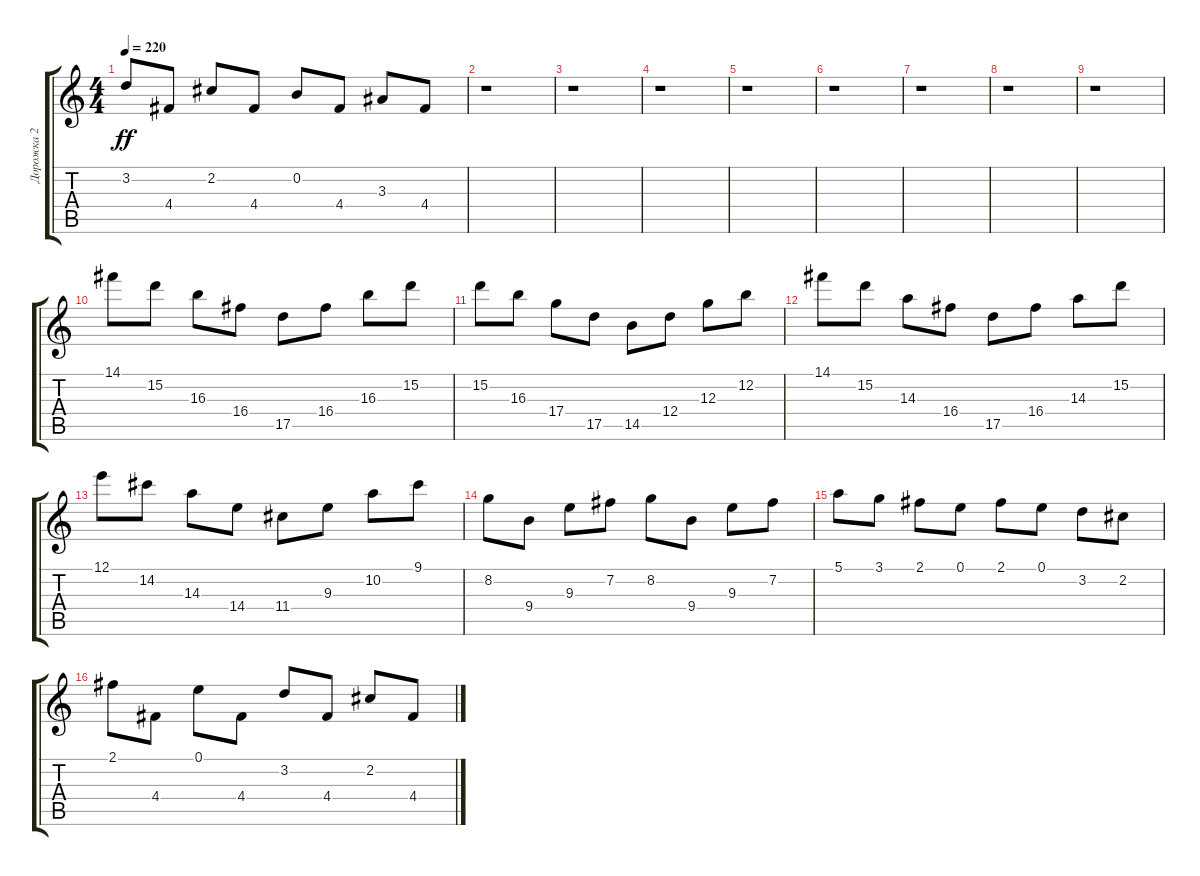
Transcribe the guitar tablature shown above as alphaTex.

\track ("Дорожка 2" "Дорожка 2") {instrument overdrivenguitar}
\staff {score tabs}
\tuning (E4 B3 G3 D3 A2 E2) {hide}
\ts (4 4)
\tempo 220
\clef g2
\ks c
3.2.8{dy ff} 4.4.8 2.2.8 4.4.8 0.2.8 4.4.8 3.3.8 4.4.8 |
r.1 |
r.1 |
r.1 |
r.1 |
r.1 |
r.1 |
r.1 |
r.1 |
14.1.8 15.2.8 16.3.8 16.4.8 17.5.8 16.4.8 16.3.8 15.2.8 |
15.2.8 16.3.8 17.4.8 17.5.8 14.5.8 12.4.8 12.3.8 12.2.8 |
14.1.8 15.2.8 14.3.8 16.4.8 17.5.8 16.4.8 14.3.8 15.2.8 |
12.1.8 14.2.8 14.3.8 14.4.8 11.4.8 9.3.8 10.2.8 9.1.8 |
8.2.8 9.4.8 9.3.8 7.2.8 8.2.8 9.4.8 9.3.8 7.2.8 |
5.1.8 3.1.8 2.1.8 0.1.8 2.1.8 0.1.8 3.2.8 2.2.8 |
2.1.8 4.4.8 0.1.8 4.4.8 3.2.8 4.4.8 2.2.8 4.4.8
